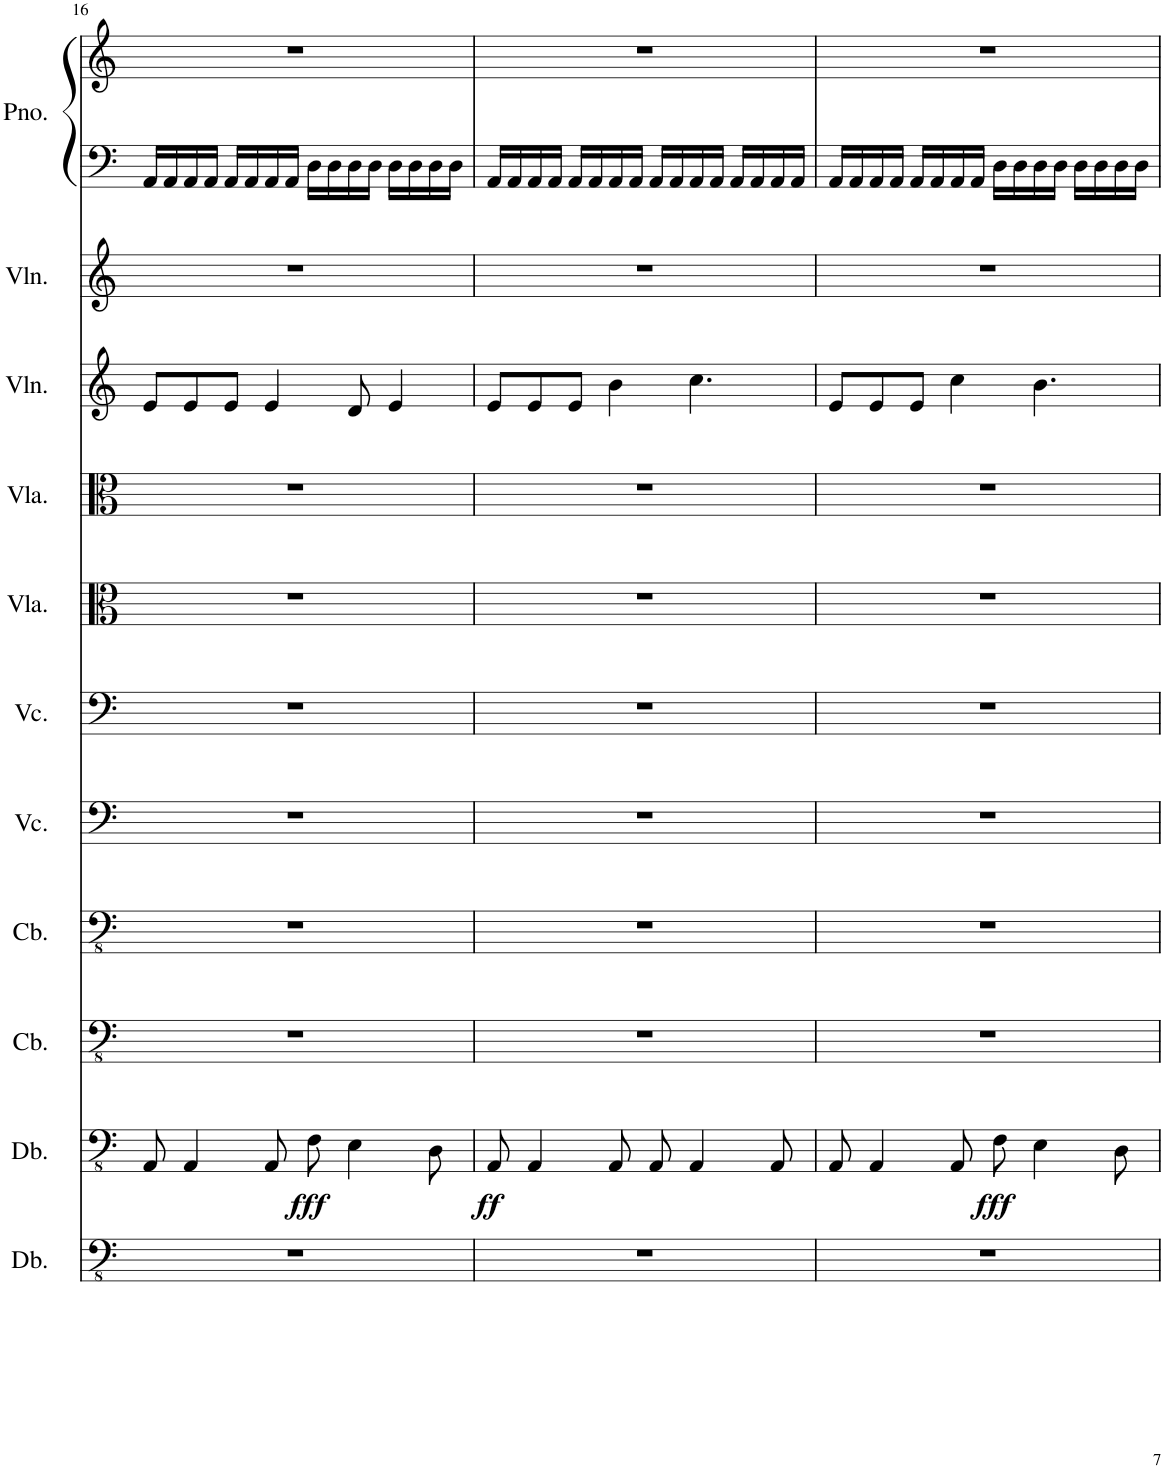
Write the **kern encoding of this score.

**kern	**kern	**dynam	**kern	**kern	**kern	**kern	**kern	**kern	**kern	**kern	**kern	**kern
*part11	*part10	*part10	*part9	*part8	*part7	*part6	*part5	*part4	*part3	*part2	*part1	*part1
*staff12	*staff11	*staff11	*staff10	*staff9	*staff8	*staff7	*staff6	*staff5	*staff4	*staff3	*staff2	*staff1
*I"Double Bass	*I"Double Bass	*	*I"Contrabass	*I"Contrabass	*I"Violoncello	*I"Violoncello	*I"Viola	*I"Viola	*I"Violin	*I"Violin	*I"Piano	*
*I'Db.	*I'Db.	*	*I'Cb.	*I'Cb.	*I'Vc.	*I'Vc.	*I'Vla.	*I'Vla.	*I'Vln.	*I'Vln.	*I'Pno.	*
!!LO:PB:g=z
*clefFv4	*clefFv4	*	*clefFv4	*clefFv4	*clefF4	*clefF4	*clefC3	*clefC3	*clefG2	*clefG2	*clefF4	*clefG2
*Trd7c12	*Trd7c12	*	*Trd7c12	*Trd7c12	*	*	*	*	*	*	*	*
*k[]	*k[]	*	*k[]	*k[]	*k[]	*k[]	*k[]	*k[]	*k[]	*k[]	*k[]	*k[]
*M4/4	*M4/4	*	*M4/4	*M4/4	*M4/4	*M4/4	*M4/4	*M4/4	*M4/4	*M4/4	*M4/4	*M4/4
=16	=16	=16	=16	=16	=16	=16	=16	=16	=16	=16	=16	=16
1r	8AAA/	.	1r	1r	1r	1r	1r	1r	8e/L	1r	16AA/LL	1r
.	.	.	.	.	.	.	.	.	.	.	16AA/	.
.	4AAA/	.	.	.	.	.	.	.	8e/	.	16AA/	.
.	.	.	.	.	.	.	.	.	.	.	16AA/JJ	.
.	.	.	.	.	.	.	.	.	8e/J	.	16AA/LL	.
.	.	.	.	.	.	.	.	.	.	.	16AA/	.
.	8AAA/	.	.	.	.	.	.	.	4e/	.	16AA/	.
.	.	.	.	.	.	.	.	.	.	.	16AA/JJ	.
!	!	!LO:DY:b	!	!	!	!	!	!	!	!	!	!
.	8FF\	fff	.	.	.	.	.	.	.	.	16D\LL	.
.	.	.	.	.	.	.	.	.	.	.	16D\	.
.	4EE\	.	.	.	.	.	.	.	8d/	.	16D\	.
.	.	.	.	.	.	.	.	.	.	.	16D\JJ	.
.	.	.	.	.	.	.	.	.	4e/	.	16D\LL	.
.	.	.	.	.	.	.	.	.	.	.	16D\	.
.	8DD\	.	.	.	.	.	.	.	.	.	16D\	.
.	.	.	.	.	.	.	.	.	.	.	16D\JJ	.
=17	=17	=17	=17	=17	=17	=17	=17	=17	=17	=17	=17	=17
!	!	!LO:DY:b	!	!	!	!	!	!	!	!	!	!
1r	8AAA/	ff	1r	1r	1r	1r	1r	1r	8e/L	1r	16AA/LL	1r
.	.	.	.	.	.	.	.	.	.	.	16AA/	.
.	4AAA/	.	.	.	.	.	.	.	8e/	.	16AA/	.
.	.	.	.	.	.	.	.	.	.	.	16AA/JJ	.
.	.	.	.	.	.	.	.	.	8e/J	.	16AA/LL	.
.	.	.	.	.	.	.	.	.	.	.	16AA/	.
.	8AAA/	.	.	.	.	.	.	.	4b\	.	16AA/	.
.	.	.	.	.	.	.	.	.	.	.	16AA/JJ	.
.	8AAA/	.	.	.	.	.	.	.	.	.	16AA/LL	.
.	.	.	.	.	.	.	.	.	.	.	16AA/	.
.	4AAA/	.	.	.	.	.	.	.	4.cc\	.	16AA/	.
.	.	.	.	.	.	.	.	.	.	.	16AA/JJ	.
.	.	.	.	.	.	.	.	.	.	.	16AA/LL	.
.	.	.	.	.	.	.	.	.	.	.	16AA/	.
.	8AAA/	.	.	.	.	.	.	.	.	.	16AA/	.
.	.	.	.	.	.	.	.	.	.	.	16AA/JJ	.
=18	=18	=18	=18	=18	=18	=18	=18	=18	=18	=18	=18	=18
1r	8AAA/	.	1r	1r	1r	1r	1r	1r	8e/L	1r	16AA/LL	1r
.	.	.	.	.	.	.	.	.	.	.	16AA/	.
.	4AAA/	.	.	.	.	.	.	.	8e/	.	16AA/	.
.	.	.	.	.	.	.	.	.	.	.	16AA/JJ	.
.	.	.	.	.	.	.	.	.	8e/J	.	16AA/LL	.
.	.	.	.	.	.	.	.	.	.	.	16AA/	.
.	8AAA/	.	.	.	.	.	.	.	4cc\	.	16AA/	.
.	.	.	.	.	.	.	.	.	.	.	16AA/JJ	.
!	!	!LO:DY:b	!	!	!	!	!	!	!	!	!	!
.	8FF\	fff	.	.	.	.	.	.	.	.	16D\LL	.
.	.	.	.	.	.	.	.	.	.	.	16D\	.
.	4EE\	.	.	.	.	.	.	.	4.b\	.	16D\	.
.	.	.	.	.	.	.	.	.	.	.	16D\JJ	.
.	.	.	.	.	.	.	.	.	.	.	16D\LL	.
.	.	.	.	.	.	.	.	.	.	.	16D\	.
.	8DD\	.	.	.	.	.	.	.	.	.	16D\	.
.	.	.	.	.	.	.	.	.	.	.	16D\JJ	.
=	=	=	=	=	=	=	=	=	=	=	=	=
*-	*-	*-	*-	*-	*-	*-	*-	*-	*-	*-	*-	*-
